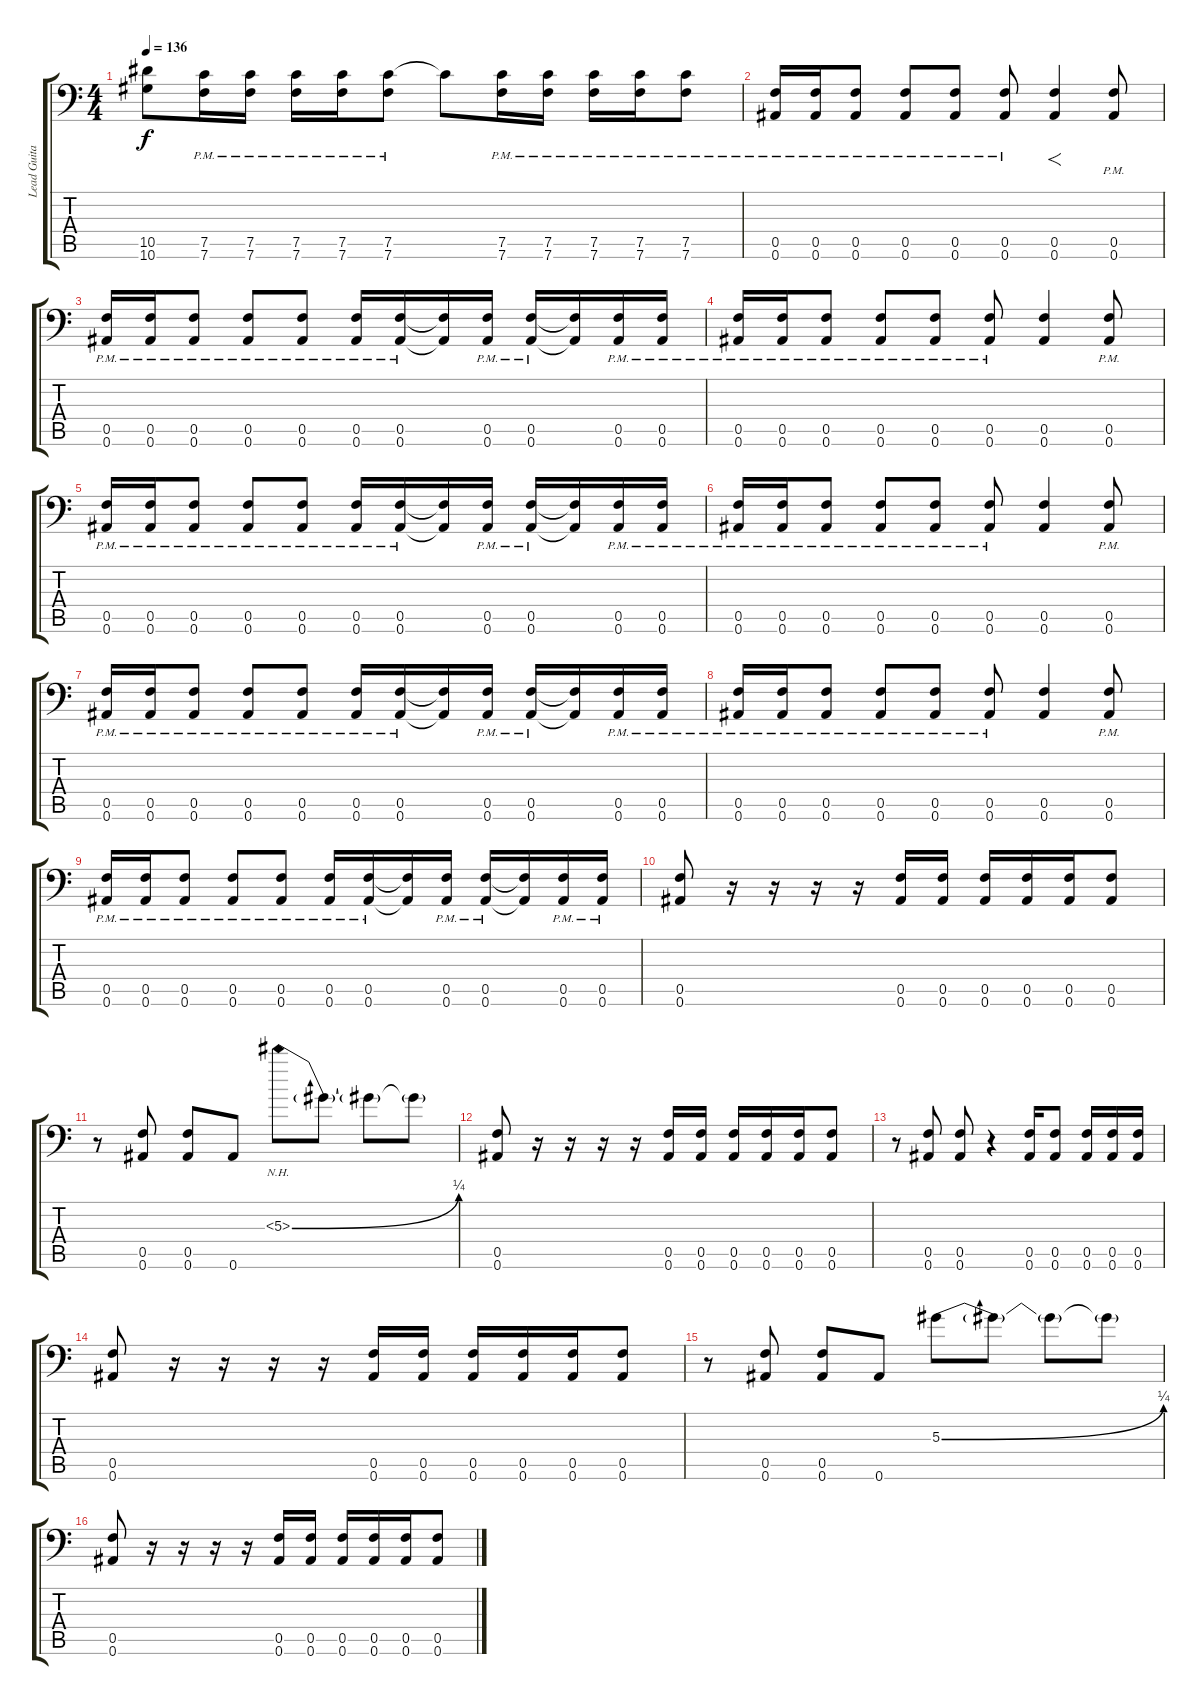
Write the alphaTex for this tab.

\track ("Lead Guitar" "Lead Guita") {instrument distortionguitar}
\staff {score tabs}
\tuning (C4 G3 Eb3 Bb2 F2 Bb1) {hide}
\ts (4 4)
\tempo 136
\clef f4
\ks c
(10.5{t} 10.6{t}).8{dy f} (7.5{pm} 7.6{pm}).16 (7.5{pm} 7.6{pm}).16 (7.5{pm} 7.6{pm}).16 (7.5{pm} 7.6{pm}).16 (7.5{pm} 7.6{pm}).8 7.5{t}.8 (7.5{pm} 7.6{pm}).16 (7.5{pm} 7.6{pm}).16 (7.5{pm} 7.6{pm}).16 (7.5{pm} 7.6{pm}).16 (7.5{pm} 7.6{pm}).8 |
(0.5{pm} 0.6{pm}).16 (0.5{pm} 0.6{pm}).16 (0.5{pm} 0.6{pm}).8 (0.5{pm} 0.6{pm}).8 (0.5{pm} 0.6{pm}).8 (0.5{pm} 0.6{pm}).8 (0.5 0.6).4{f} (0.5{pm} 0.6{pm}).8 |
(0.5{pm} 0.6{pm}).16 (0.5{pm} 0.6{pm}).16 (0.5{pm} 0.6{pm}).8 (0.5{pm} 0.6{pm}).8 (0.5{pm} 0.6{pm}).8 (0.5{pm} 0.6{pm}).16 (0.5{pm} 0.6{pm}).16 (0.5{t} 0.6{t}).16 (0.5{pm} 0.6{pm}).16 (0.5{pm} 0.6{pm}).16 (0.5{t} 0.6{t}).16 (0.5{pm} 0.6{pm}).16 (0.5{pm} 0.6{pm}).16 |
(0.5{pm} 0.6{pm}).16 (0.5{pm} 0.6{pm}).16 (0.5{pm} 0.6{pm}).8 (0.5{pm} 0.6{pm}).8 (0.5{pm} 0.6{pm}).8 (0.5{pm} 0.6{pm}).8 (0.5 0.6).4 (0.5{pm} 0.6{pm}).8 |
(0.5{pm} 0.6{pm}).16 (0.5{pm} 0.6{pm}).16 (0.5{pm} 0.6{pm}).8 (0.5{pm} 0.6{pm}).8 (0.5{pm} 0.6{pm}).8 (0.5{pm} 0.6{pm}).16 (0.5{pm} 0.6{pm}).16 (0.5{t} 0.6{t}).16 (0.5{pm} 0.6{pm}).16 (0.5{pm} 0.6{pm}).16 (0.5{t} 0.6{t}).16 (0.5{pm} 0.6{pm}).16 (0.5{pm} 0.6{pm}).16 |
(0.5{pm} 0.6{pm}).16 (0.5{pm} 0.6{pm}).16 (0.5{pm} 0.6{pm}).8 (0.5{pm} 0.6{pm}).8 (0.5{pm} 0.6{pm}).8 (0.5{pm} 0.6{pm}).8 (0.5 0.6).4 (0.5{pm} 0.6{pm}).8 |
(0.5{pm} 0.6{pm}).16 (0.5{pm} 0.6{pm}).16 (0.5{pm} 0.6{pm}).8 (0.5{pm} 0.6{pm}).8 (0.5{pm} 0.6{pm}).8 (0.5{pm} 0.6{pm}).16 (0.5{pm} 0.6{pm}).16 (0.5{t} 0.6{t}).16 (0.5{pm} 0.6{pm}).16 (0.5{pm} 0.6{pm}).16 (0.5{t} 0.6{t}).16 (0.5{pm} 0.6{pm}).16 (0.5{pm} 0.6{pm}).16 |
(0.5{pm} 0.6{pm}).16 (0.5{pm} 0.6{pm}).16 (0.5{pm} 0.6{pm}).8 (0.5{pm} 0.6{pm}).8 (0.5{pm} 0.6{pm}).8 (0.5{pm} 0.6{pm}).8 (0.5 0.6).4 (0.5{pm} 0.6{pm}).8 |
(0.5{pm} 0.6{pm}).16 (0.5{pm} 0.6{pm}).16 (0.5{pm} 0.6{pm}).8 (0.5{pm} 0.6{pm}).8 (0.5{pm} 0.6{pm}).8 (0.5{pm} 0.6{pm}).16 (0.5{pm} 0.6{pm}).16 (0.5{t} 0.6{t}).16 (0.5{pm} 0.6{pm}).16 (0.5{pm} 0.6{pm}).16 (0.5{t} 0.6{t}).16 (0.5{pm} 0.6{pm}).16 (0.5{pm} 0.6{pm}).16 |
(0.5 0.6).8 r.16 r.16 r.16 r.16 (0.5 0.6).16 (0.5 0.6).16 (0.5 0.6).16 (0.5 0.6).16 (0.5 0.6).16 (0.5 0.6).8 |
r.8 (0.5 0.6).8 (0.5 0.6).8 0.6.8 5.3{be (bend 0 0 60 1) nh}.8 5.3{t}.8 5.3{t}.8 5.3{t}.8 |
(0.5 0.6).8 r.16 r.16 r.16 r.16 (0.5 0.6).16 (0.5 0.6).16 (0.5 0.6).16 (0.5 0.6).16 (0.5 0.6).16 (0.5 0.6).8 |
r.8 (0.5 0.6).8 (0.5 0.6).8 r.4 (0.5 0.6).16 (0.5 0.6).8 (0.5 0.6).16 (0.5 0.6).16 (0.5 0.6).16 |
(0.5 0.6).8 r.16 r.16 r.16 r.16 (0.5 0.6).16 (0.5 0.6).16 (0.5 0.6).16 (0.5 0.6).16 (0.5 0.6).16 (0.5 0.6).8 |
r.8 (0.5 0.6).8 (0.5 0.6).8 0.6.8 5.3{be (bend 0 0 60 1)}.8 5.3{t}.8 5.3{t}.8 5.3{t}.8 |
(0.5 0.6).8 r.16 r.16 r.16 r.16 (0.5 0.6).16 (0.5 0.6).16 (0.5 0.6).16 (0.5 0.6).16 (0.5 0.6).16 (0.5 0.6).8
